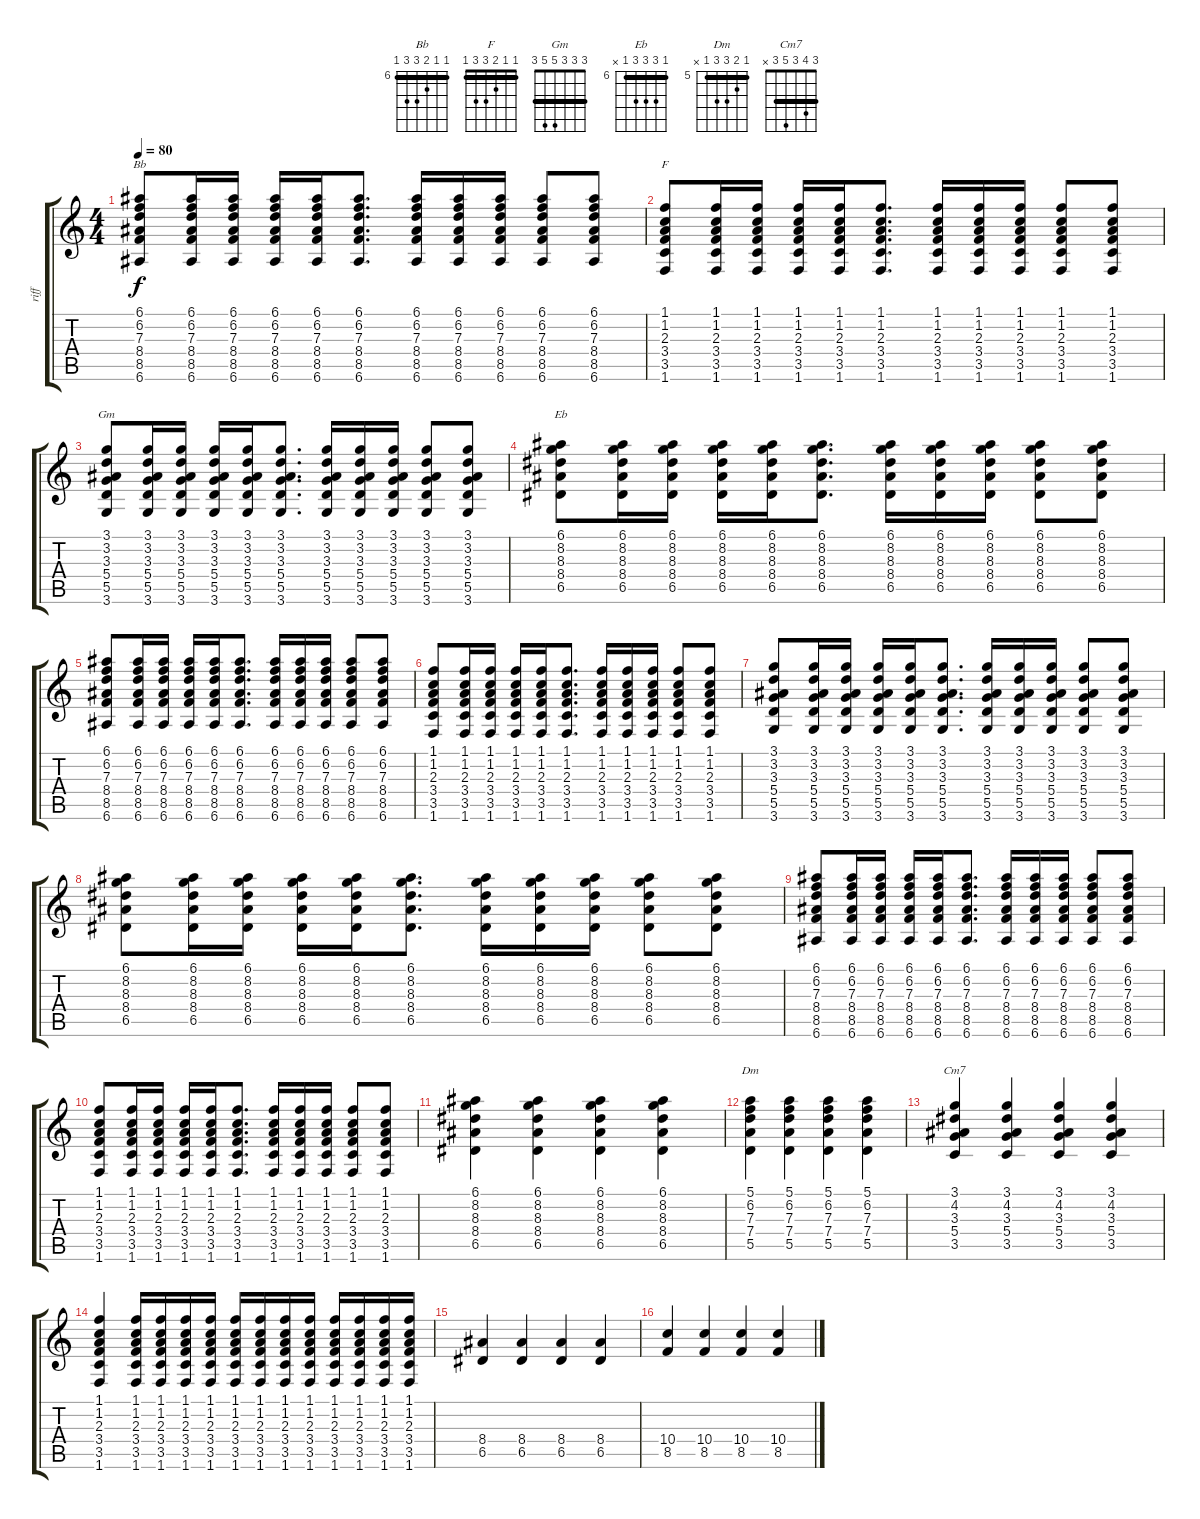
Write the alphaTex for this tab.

\track ("riff" "riff") {instrument acousticguitarsteel}
\staff {score tabs}
\tuning (E4 B3 G3 D3 A2 E2) {hide}
\chord ("Bb" 6 6 7 8 8 6) {firstfret 6 barre 6}
\chord ("F" 1 1 2 3 3 1) {barre 1}
\chord ("Gm" 3 3 3 5 5 3) {barre 3}
\chord ("Eb" 6 8 8 8 6 x) {firstfret 6 barre 6}
\chord ("Dm" 5 6 7 7 5 x) {firstfret 5 barre 5}
\chord ("Cm7" 3 4 3 5 3 x) {barre 3}
\ts (4 4)
\tempo 80
\clef g2
\ks c
(6.1 6.2 7.3 8.4 8.5 6.6).8{ch "Bb" dy f} (6.1 6.2 7.3 8.4 8.5 6.6).16 (6.1 6.2 7.3 8.4 8.5 6.6).16 (6.1 6.2 7.3 8.4 8.5 6.6).16 (6.1 6.2 7.3 8.4 8.5 6.6).16 (6.1 6.2 7.3 8.4 8.5 6.6).8{d} (6.1 6.2 7.3 8.4 8.5 6.6).16 (6.1 6.2 7.3 8.4 8.5 6.6).16 (6.1 6.2 7.3 8.4 8.5 6.6).16 (6.1 6.2 7.3 8.4 8.5 6.6).8 (6.1 6.2 7.3 8.4 8.5 6.6).8 |
(1.1 1.2 2.3 3.4 3.5 1.6).8{ch "F"} (1.1 1.2 2.3 3.4 3.5 1.6).16 (1.1 1.2 2.3 3.4 3.5 1.6).16 (1.1 1.2 2.3 3.4 3.5 1.6).16 (1.1 1.2 2.3 3.4 3.5 1.6).16 (1.1 1.2 2.3 3.4 3.5 1.6).8{d} (1.1 1.2 2.3 3.4 3.5 1.6).16 (1.1 1.2 2.3 3.4 3.5 1.6).16 (1.1 1.2 2.3 3.4 3.5 1.6).16 (1.1 1.2 2.3 3.4 3.5 1.6).8 (1.1 1.2 2.3 3.4 3.5 1.6).8 |
(3.1 3.2 3.3 5.4 5.5 3.6).8{ch "Gm" instrument acousticguitarsteel} (3.1 3.2 3.3 5.4 5.5 3.6).16 (3.1 3.2 3.3 5.4 5.5 3.6).16 (3.1 3.2 3.3 5.4 5.5 3.6).16 (3.1 3.2 3.3 5.4 5.5 3.6).16 (3.1 3.2 3.3 5.4 5.5 3.6).8{d} (3.1 3.2 3.3 5.4 5.5 3.6).16 (3.1 3.2 3.3 5.4 5.5 3.6).16 (3.1 3.2 3.3 5.4 5.5 3.6).16 (3.1 3.2 3.3 5.4 5.5 3.6).8 (3.1 3.2 3.3 5.4 5.5 3.6).8 |
(6.1 8.2 8.3 8.4 6.5).8{ch "Eb"} (6.1 8.2 8.3 8.4 6.5).16 (6.1 8.2 8.3 8.4 6.5).16 (6.1 8.2 8.3 8.4 6.5).16 (6.1 8.2 8.3 8.4 6.5).16 (6.1 8.2 8.3 8.4 6.5).8{d} (6.1 8.2 8.3 8.4 6.5).16 (6.1 8.2 8.3 8.4 6.5).16 (6.1 8.2 8.3 8.4 6.5).16 (6.1 8.2 8.3 8.4 6.5).8 (6.1 8.2 8.3 8.4 6.5).8 |
(6.1 6.2 7.3 8.4 8.5 6.6).8 (6.1 6.2 7.3 8.4 8.5 6.6).16 (6.1 6.2 7.3 8.4 8.5 6.6).16 (6.1 6.2 7.3 8.4 8.5 6.6).16 (6.1 6.2 7.3 8.4 8.5 6.6).16 (6.1 6.2 7.3 8.4 8.5 6.6).8{d} (6.1 6.2 7.3 8.4 8.5 6.6).16 (6.1 6.2 7.3 8.4 8.5 6.6).16 (6.1 6.2 7.3 8.4 8.5 6.6).16 (6.1 6.2 7.3 8.4 8.5 6.6).8 (6.1 6.2 7.3 8.4 8.5 6.6).8 |
(1.1 1.2 2.3 3.4 3.5 1.6).8 (1.1 1.2 2.3 3.4 3.5 1.6).16 (1.1 1.2 2.3 3.4 3.5 1.6).16 (1.1 1.2 2.3 3.4 3.5 1.6).16 (1.1 1.2 2.3 3.4 3.5 1.6).16 (1.1 1.2 2.3 3.4 3.5 1.6).8{d} (1.1 1.2 2.3 3.4 3.5 1.6).16 (1.1 1.2 2.3 3.4 3.5 1.6).16 (1.1 1.2 2.3 3.4 3.5 1.6).16 (1.1 1.2 2.3 3.4 3.5 1.6).8 (1.1 1.2 2.3 3.4 3.5 1.6).8 |
(3.1 3.2 3.3 5.4 5.5 3.6).8{instrument acousticguitarsteel} (3.1 3.2 3.3 5.4 5.5 3.6).16 (3.1 3.2 3.3 5.4 5.5 3.6).16 (3.1 3.2 3.3 5.4 5.5 3.6).16 (3.1 3.2 3.3 5.4 5.5 3.6).16 (3.1 3.2 3.3 5.4 5.5 3.6).8{d} (3.1 3.2 3.3 5.4 5.5 3.6).16 (3.1 3.2 3.3 5.4 5.5 3.6).16 (3.1 3.2 3.3 5.4 5.5 3.6).16 (3.1 3.2 3.3 5.4 5.5 3.6).8 (3.1 3.2 3.3 5.4 5.5 3.6).8 |
(6.1 8.2 8.3 8.4 6.5).8 (6.1 8.2 8.3 8.4 6.5).16 (6.1 8.2 8.3 8.4 6.5).16 (6.1 8.2 8.3 8.4 6.5).16 (6.1 8.2 8.3 8.4 6.5).16 (6.1 8.2 8.3 8.4 6.5).8{d} (6.1 8.2 8.3 8.4 6.5).16 (6.1 8.2 8.3 8.4 6.5).16 (6.1 8.2 8.3 8.4 6.5).16 (6.1 8.2 8.3 8.4 6.5).8 (6.1 8.2 8.3 8.4 6.5).8 |
(6.1 6.2 7.3 8.4 8.5 6.6).8 (6.1 6.2 7.3 8.4 8.5 6.6).16 (6.1 6.2 7.3 8.4 8.5 6.6).16 (6.1 6.2 7.3 8.4 8.5 6.6).16 (6.1 6.2 7.3 8.4 8.5 6.6).16 (6.1 6.2 7.3 8.4 8.5 6.6).8{d} (6.1 6.2 7.3 8.4 8.5 6.6).16 (6.1 6.2 7.3 8.4 8.5 6.6).16 (6.1 6.2 7.3 8.4 8.5 6.6).16 (6.1 6.2 7.3 8.4 8.5 6.6).8 (6.1 6.2 7.3 8.4 8.5 6.6).8 |
(1.1 1.2 2.3 3.4 3.5 1.6).8 (1.1 1.2 2.3 3.4 3.5 1.6).16 (1.1 1.2 2.3 3.4 3.5 1.6).16 (1.1 1.2 2.3 3.4 3.5 1.6).16 (1.1 1.2 2.3 3.4 3.5 1.6).16 (1.1 1.2 2.3 3.4 3.5 1.6).8{d} (1.1 1.2 2.3 3.4 3.5 1.6).16 (1.1 1.2 2.3 3.4 3.5 1.6).16 (1.1 1.2 2.3 3.4 3.5 1.6).16 (1.1 1.2 2.3 3.4 3.5 1.6).8 (1.1 1.2 2.3 3.4 3.5 1.6).8 |
(6.1 8.2 8.3 8.4 6.5).4 (6.1 8.2 8.3 8.4 6.5).4 (6.1 8.2 8.3 8.4 6.5).4 (6.1 8.2 8.3 8.4 6.5).4 |
(5.1 6.2 7.3 7.4 5.5).4{ch "Dm"} (5.1 6.2 7.3 7.4 5.5).4 (5.1 6.2 7.3 7.4 5.5).4 (5.1 6.2 7.3 7.4 5.5).4 |
(3.1 4.2 3.3 5.4 3.5).4{ch "Cm7"} (3.1 4.2 3.3 5.4 3.5).4 (3.1 4.2 3.3 5.4 3.5).4 (3.1 4.2 3.3 5.4 3.5).4 |
(1.1 1.2 2.3 3.4 3.5 1.6).4 (1.1 1.2 2.3 3.4 3.5 1.6).16 (1.1 1.2 2.3 3.4 3.5 1.6).16 (1.1 1.2 2.3 3.4 3.5 1.6).16 (1.1 1.2 2.3 3.4 3.5 1.6).16 (1.1 1.2 2.3 3.4 3.5 1.6).16 (1.1 1.2 2.3 3.4 3.5 1.6).16 (1.1 1.2 2.3 3.4 3.5 1.6).16 (1.1 1.2 2.3 3.4 3.5 1.6).16 (1.1 1.2 2.3 3.4 3.5 1.6).16 (1.1 1.2 2.3 3.4 3.5 1.6).16 (1.1 1.2 2.3 3.4 3.5 1.6).16 (1.1 1.2 2.3 3.4 3.5 1.6).16 |
(8.4 6.5).4{instrument overdrivenguitar} (8.4 6.5).4 (8.4 6.5).4 (8.4 6.5).4 |
(10.4 8.5).4 (10.4 8.5).4 (10.4 8.5).4 (10.4 8.5).4
